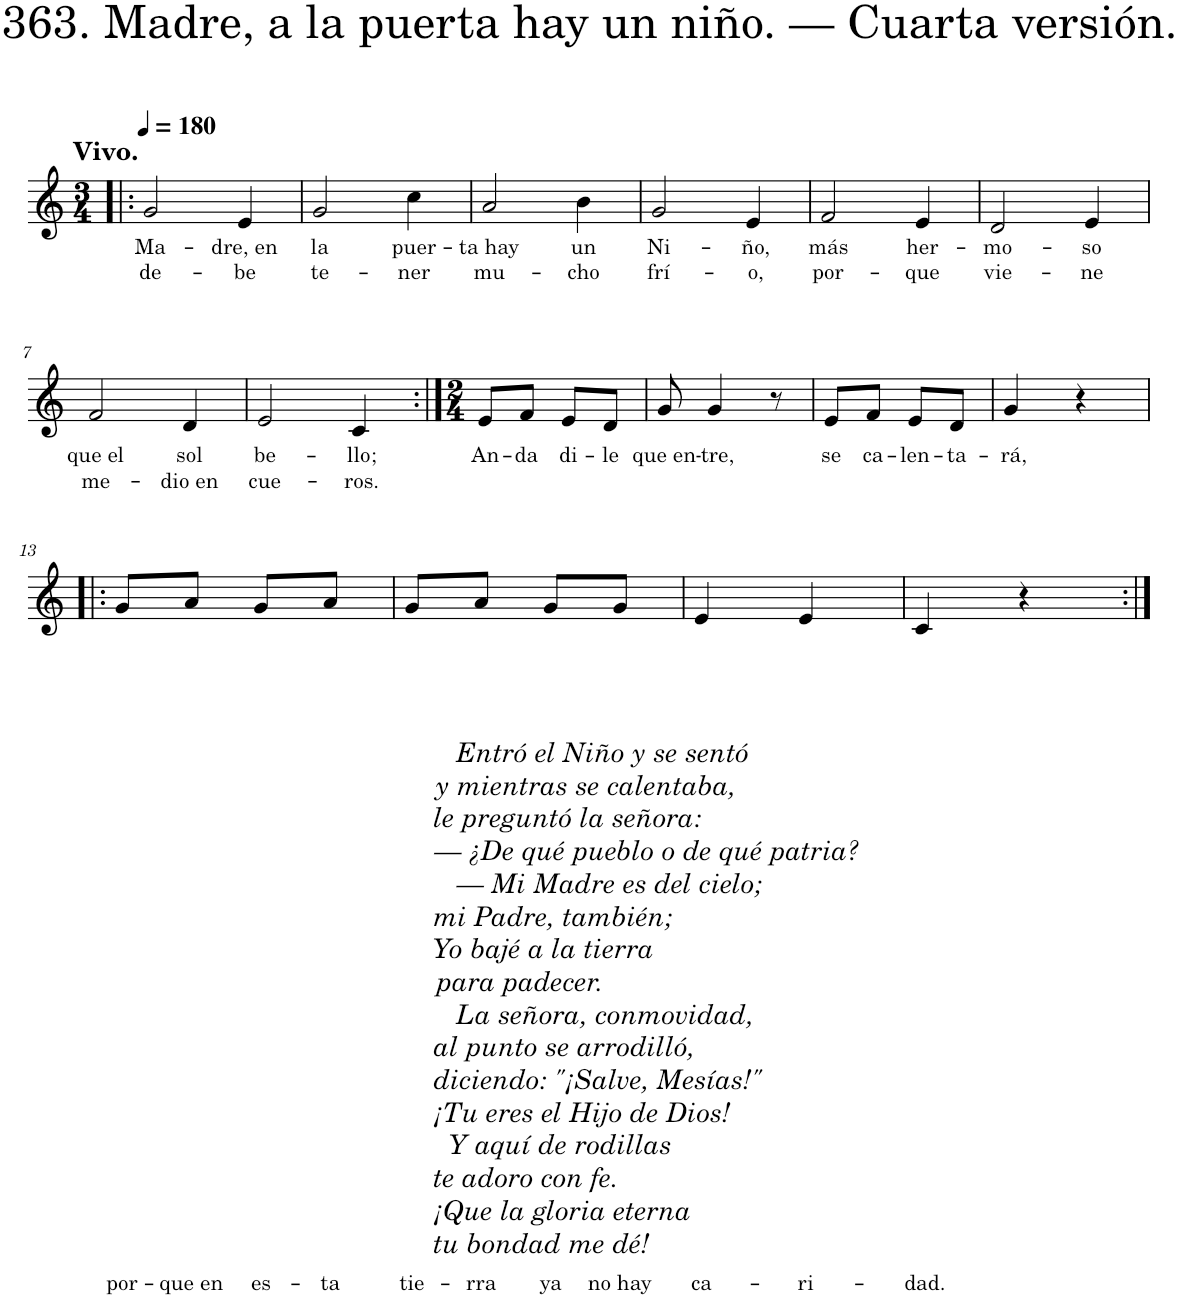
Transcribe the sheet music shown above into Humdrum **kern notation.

**kern	**text	**text
*part1	*part1	*part1
*staff1	*staff1	*staff1
*I"Piano	*	*
*I'Pno.	*	*
*clefG2	*	*
*k[]	*	*
*M3/4	*	*
*MM180	*	*
=1!|:	=1!|:	=1!|:
!LO:TX:a:B:t=Vivo.	!	!
!	!LO:LY:b	!LO:LY:b
2g/	Ma-	de-
!	!LO:LY:b	!LO:LY:b
4e/	-dre, en	-be
=2	=2	=2
!	!LO:LY:b	!LO:LY:b
2g/	la	te-
!	!LO:LY:b	!LO:LY:b
4cc\	puer-	-ner
=3	=3	=3
!	!LO:LY:b	!LO:LY:b
2a/	-ta hay	mu-
!	!LO:LY:b	!LO:LY:b
4b\	un	-cho
=4	=4	=4
!	!LO:LY:b	!LO:LY:b
2g/	Ni-	frí-
!	!LO:LY:b	!LO:LY:b
4e/	-ño,	-o,
=5	=5	=5
!	!LO:LY:b	!LO:LY:b
2f/	más	por-
!	!LO:LY:b	!LO:LY:b
4e/	her-	-que
=6	=6	=6
!	!LO:LY:b	!LO:LY:b
2d/	-mo-	vie-
!	!LO:LY:b	!LO:LY:b
4e/	-so	-ne
!!LO:LB:g=z
=7	=7	=7
!	!LO:LY:b	!LO:LY:b
2f/	que el	me-
!	!LO:LY:b	!LO:LY:b
4d/	sol	-dio en
=8	=8	=8
!	!LO:LY:b	!LO:LY:b
2e/	be-	cue-
!	!LO:LY:b	!LO:LY:b
4c/	-llo;	-ros.
=9:|!	=9:|!	=9:|!
*M2/4	*	*
!	!LO:LY:b	!
8e/L	An-	.
!	!LO:LY:b	!
8f/J	-da	.
!	!LO:LY:b	!
8e/L	di-	.
!	!LO:LY:b	!
8d/J	-le	.
=10	=10	=10
!	!LO:LY:b	!
8g/	que en-	.
!	!LO:LY:b	!
4g/	-tre,	.
8r	.	.
=11	=11	=11
!	!LO:LY:b	!
8e/L	se	.
!	!LO:LY:b	!
8f/J	ca-	.
!	!LO:LY:b	!
8e/L	-len-	.
!	!LO:LY:b	!
8d/J	-ta-	.
=12	=12	=12
!	!LO:LY:b	!
4g/	-rá,	.
4r	.	.
!!LO:LB:g=z
=13!|:	=13!|:	=13!|:
!LO:TX:b:i:t=Entró el Niño y se sentó	!	!
!LO:TX:b:t=y mientras se calentaba,	!	!
!LO:TX:b:t=le preguntó la señora&colon;	!	!
!LO:TX:b:t=— ¿De qué pueblo o de qué patria?	!	!
!LO:TX:b:t=— Mi Madre es del cielo;	!	!
!LO:TX:b:t=mi Padre, también;	!	!
!LO:TX:b:t=Yo bajé a la tierra	!	!
!LO:TX:b:t=para padecer.	!	!
!LO:TX:b:t=La señora, conmovidad,	!	!
!LO:TX:b:t=al punto se arrodilló,	!	!
!LO:TX:b:t=diciendo&colon; "¡Salve, Mesías!"	!	!
!LO:TX:b:t=¡Tu eres el Hijo de Dios!	!	!
!LO:TX:b:t=Y aquí de rodillas	!	!
!LO:TX:b:t=te adoro con fe.	!	!
!LO:TX:b:t=¡Que la gloria eterna	!	!
!LO:TX:b:t=tu bondad me dé!	!	!
!	!LO:LY:b	!
8g/L	por-	.
!	!LO:LY:b	!
8a/J	-que en	.
!	!LO:LY:b	!
8g/L	es-	.
!	!LO:LY:b	!
8a/J	-ta	.
=14	=14	=14
!	!LO:LY:b	!
8g/L	tie-	.
!	!LO:LY:b	!
8a/J	-rra	.
!	!LO:LY:b	!
8g/L	ya	.
!	!LO:LY:b	!
8g/J	no hay	.
=15	=15	=15
!	!LO:LY:b	!
4e/	ca-	.
!	!LO:LY:b	!
4e/	-ri-	.
=16	=16	=16
!	!LO:LY:b	!
4c/	-dad.	.
4r	.	.
=:|!	=:|!	=:|!
*-	*-	*-
